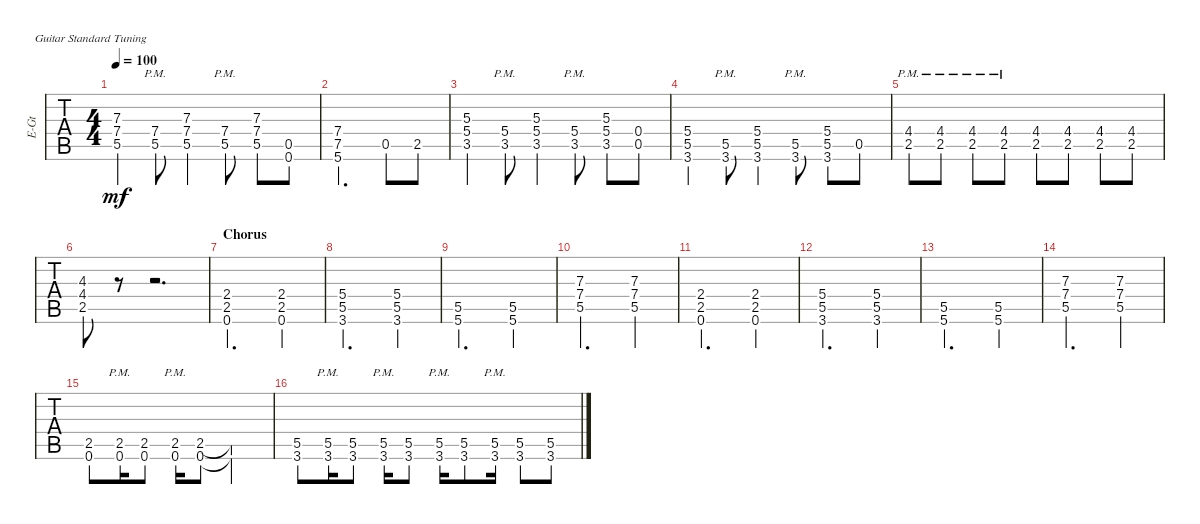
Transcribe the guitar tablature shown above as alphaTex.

\defaultSystemsLayout 4
\bracketExtendMode groupsimilarinstruments
\otherSystemsTrackNameOrientation horizontal
\track ("David" "E-Gt") {instrument distortionguitar}
\staff {tabs}
\tuning (E4 B3 G3 D3 A2 E2)
\ts (4 4)
\tempo 100
\clef g2
\ks c
(5.5 7.4 7.3).4{dy mf} (5.5{pm} 7.4{pm}).8 (5.5 7.4 7.3).4 (5.5{pm} 7.4{pm}).8 (5.5 7.4 7.3).8 (0.5 0.6).8 |
(5.6 7.5 7.4).2{d} 0.5.8 2.5.8 |
(3.5 5.4 5.3).4 (3.5{pm} 5.4{pm}).8 (3.5 5.4 5.3).4 (3.5{pm} 5.4{pm}).8 (3.5 5.4 5.3).8 (0.5 0.4).8 |
(3.6 5.5 5.4).4 (3.6{pm} 5.5{pm}).8 (3.6 5.5 5.4).4 (3.6{pm} 5.5{pm}).8 (3.6 5.5 5.4).8 0.5.8 |
(2.5{pm} 4.4{pm acc #}).8 (2.5{pm} 4.4{pm acc #}).8 (2.5{pm} 4.4{pm acc #}).8 (2.5{pm} 4.4{pm acc #}).8 (2.5 4.4{acc #}).8 (2.5 4.4{acc #}).8 (2.5 4.4{acc #}).8 (4.4{acc #} 2.5).8 |
(2.5 4.4{acc #} 4.3).8 r.8 r.2{d} |
\section ("" "Chorus")
(0.6 2.5 2.4).2{d} (2.4 2.5 0.6).4 |
(3.6 5.5 5.4).2{d} (5.4 5.5 3.6).4 |
(5.5 5.6).2{d} (5.5 5.6).4 |
(5.5 7.4 7.3).2{d} (7.4 5.5 7.3).4 |
(0.6 2.5 2.4).2{d} (2.4 2.5 0.6).4 |
(3.6 5.5 5.4).2{d} (5.4 5.5 3.6).4 |
(5.5 5.6).2{d} (5.5 5.6).4 |
(5.5 7.4 7.3).2{d} (7.4 5.5 7.3).4 |
(0.6 2.5).8 (0.6{pm} 2.5{pm}).16 (0.6 2.5).8 (0.6{pm} 2.5{pm}).16 (0.6 2.5).8 (0.6{t} 2.5{t}).2 |
(3.6 5.5).8 (3.6{pm} 5.5{pm}).16 (3.6 5.5).8 (3.6{pm} 5.5{pm}).16 (3.6 5.5).8 (3.6{pm} 5.5{pm}).16 (3.6 5.5).8 (3.6{pm} 5.5{pm}).16 (3.6 5.5).8 (3.6 5.5).8
